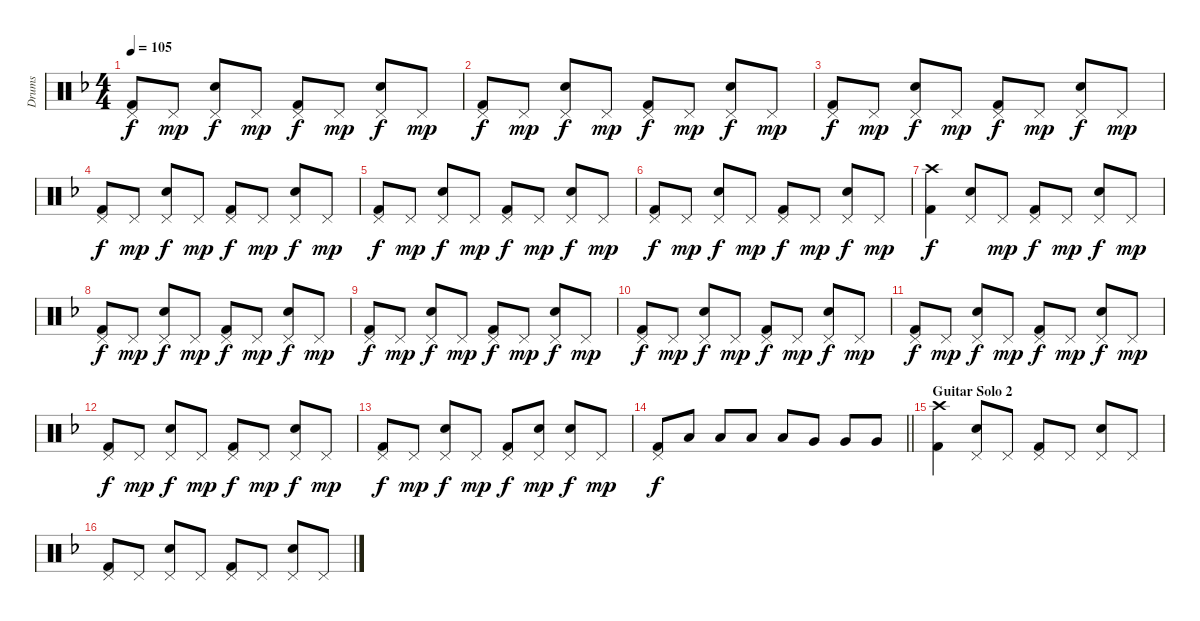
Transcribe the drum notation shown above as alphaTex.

\track ("Drums" "Drums") {instrument percussion}
\staff {score}
\articulation defaults
\ts (4 4)
\tempo 105
\clef neutral
\ks f
("Pedal Hi-Hat (hit)" "Kick (hit) 2").8{dy f} "Pedal Hi-Hat (hit)".8{dy mp} ("Pedal Hi-Hat (hit)" "Electric Snare (hit)").8{dy f} "Pedal Hi-Hat (hit)".8{dy mp} ("Pedal Hi-Hat (hit)" "Kick (hit) 2").8{dy f} "Pedal Hi-Hat (hit)".8{dy mp} ("Pedal Hi-Hat (hit)" "Electric Snare (hit)").8{dy f} "Pedal Hi-Hat (hit)".8{dy mp} |
("Pedal Hi-Hat (hit)" "Kick (hit) 2").8{dy f} "Pedal Hi-Hat (hit)".8{dy mp} ("Pedal Hi-Hat (hit)" "Electric Snare (hit)").8{dy f} "Pedal Hi-Hat (hit)".8{dy mp} ("Pedal Hi-Hat (hit)" "Kick (hit) 2").8{dy f} "Pedal Hi-Hat (hit)".8{dy mp} ("Pedal Hi-Hat (hit)" "Electric Snare (hit)").8{dy f} "Pedal Hi-Hat (hit)".8{dy mp} |
("Pedal Hi-Hat (hit)" "Kick (hit) 2").8{dy f} "Pedal Hi-Hat (hit)".8{dy mp} ("Pedal Hi-Hat (hit)" "Electric Snare (hit)").8{dy f} "Pedal Hi-Hat (hit)".8{dy mp} ("Pedal Hi-Hat (hit)" "Kick (hit) 2").8{dy f} "Pedal Hi-Hat (hit)".8{dy mp} ("Pedal Hi-Hat (hit)" "Electric Snare (hit)").8{dy f} "Pedal Hi-Hat (hit)".8{dy mp} |
("Pedal Hi-Hat (hit)" "Kick (hit) 2").8{dy f} "Pedal Hi-Hat (hit)".8{dy mp} ("Pedal Hi-Hat (hit)" "Electric Snare (hit)").8{dy f} "Pedal Hi-Hat (hit)".8{dy mp} ("Pedal Hi-Hat (hit)" "Kick (hit) 2").8{dy f} "Pedal Hi-Hat (hit)".8{dy mp} ("Pedal Hi-Hat (hit)" "Electric Snare (hit)").8{dy f} "Pedal Hi-Hat (hit)".8{dy mp} |
("Pedal Hi-Hat (hit)" "Kick (hit) 2").8{dy f} "Pedal Hi-Hat (hit)".8{dy mp} ("Pedal Hi-Hat (hit)" "Electric Snare (hit)").8{dy f} "Pedal Hi-Hat (hit)".8{dy mp} ("Pedal Hi-Hat (hit)" "Kick (hit) 2").8{dy f} "Pedal Hi-Hat (hit)".8{dy mp} ("Pedal Hi-Hat (hit)" "Electric Snare (hit)").8{dy f} "Pedal Hi-Hat (hit)".8{dy mp} |
("Pedal Hi-Hat (hit)" "Kick (hit) 2").8{dy f} "Pedal Hi-Hat (hit)".8{dy mp} ("Pedal Hi-Hat (hit)" "Electric Snare (hit)").8{dy f} "Pedal Hi-Hat (hit)".8{dy mp} ("Pedal Hi-Hat (hit)" "Kick (hit) 2").8{dy f} "Pedal Hi-Hat (hit)".8{dy mp} ("Pedal Hi-Hat (hit)" "Electric Snare (hit)").8{dy f} "Pedal Hi-Hat (hit)".8{dy mp} |
("Crash high (hit)" "Kick (hit) 2").4{dy f} ("Pedal Hi-Hat (hit)" "Electric Snare (hit)").8 "Pedal Hi-Hat (hit)".8{dy mp} ("Pedal Hi-Hat (hit)" "Kick (hit) 2").8{dy f} "Pedal Hi-Hat (hit)".8{dy mp} ("Pedal Hi-Hat (hit)" "Electric Snare (hit)").8{dy f} "Pedal Hi-Hat (hit)".8{dy mp} |
("Pedal Hi-Hat (hit)" "Kick (hit) 2").8{dy f} "Pedal Hi-Hat (hit)".8{dy mp} ("Pedal Hi-Hat (hit)" "Electric Snare (hit)").8{dy f} "Pedal Hi-Hat (hit)".8{dy mp} ("Pedal Hi-Hat (hit)" "Kick (hit) 2").8{dy f} "Pedal Hi-Hat (hit)".8{dy mp} ("Pedal Hi-Hat (hit)" "Electric Snare (hit)").8{dy f} "Pedal Hi-Hat (hit)".8{dy mp} |
("Pedal Hi-Hat (hit)" "Kick (hit) 2").8{dy f} "Pedal Hi-Hat (hit)".8{dy mp} ("Pedal Hi-Hat (hit)" "Electric Snare (hit)").8{dy f} "Pedal Hi-Hat (hit)".8{dy mp} ("Pedal Hi-Hat (hit)" "Kick (hit) 2").8{dy f} "Pedal Hi-Hat (hit)".8{dy mp} ("Pedal Hi-Hat (hit)" "Electric Snare (hit)").8{dy f} "Pedal Hi-Hat (hit)".8{dy mp} |
("Pedal Hi-Hat (hit)" "Kick (hit) 2").8{dy f} "Pedal Hi-Hat (hit)".8{dy mp} ("Pedal Hi-Hat (hit)" "Electric Snare (hit)").8{dy f} "Pedal Hi-Hat (hit)".8{dy mp} ("Pedal Hi-Hat (hit)" "Kick (hit) 2").8{dy f} "Pedal Hi-Hat (hit)".8{dy mp} ("Pedal Hi-Hat (hit)" "Electric Snare (hit)").8{dy f} "Pedal Hi-Hat (hit)".8{dy mp} |
("Pedal Hi-Hat (hit)" "Kick (hit) 2").8{dy f} "Pedal Hi-Hat (hit)".8{dy mp} ("Pedal Hi-Hat (hit)" "Electric Snare (hit)").8{dy f} "Pedal Hi-Hat (hit)".8{dy mp} ("Pedal Hi-Hat (hit)" "Kick (hit) 2").8{dy f} "Pedal Hi-Hat (hit)".8{dy mp} ("Pedal Hi-Hat (hit)" "Electric Snare (hit)").8{dy f} "Pedal Hi-Hat (hit)".8{dy mp} |
("Pedal Hi-Hat (hit)" "Kick (hit) 2").8{dy f} "Pedal Hi-Hat (hit)".8{dy mp} ("Pedal Hi-Hat (hit)" "Electric Snare (hit)").8{dy f} "Pedal Hi-Hat (hit)".8{dy mp} ("Pedal Hi-Hat (hit)" "Kick (hit) 2").8{dy f} "Pedal Hi-Hat (hit)".8{dy mp} ("Pedal Hi-Hat (hit)" "Electric Snare (hit)").8{dy f} "Pedal Hi-Hat (hit)".8{dy mp} |
("Pedal Hi-Hat (hit)" "Kick (hit) 2").8{dy f} "Pedal Hi-Hat (hit)".8{dy mp} ("Pedal Hi-Hat (hit)" "Electric Snare (hit)").8{dy f} "Pedal Hi-Hat (hit)".8{dy mp} ("Pedal Hi-Hat (hit)" "Kick (hit) 2").8{dy f} ("Pedal Hi-Hat (hit)" "Electric Snare (hit)").8{dy mp} ("Pedal Hi-Hat (hit)" "Electric Snare (hit)").8{dy f} "Pedal Hi-Hat (hit)".8{dy mp} |
\barLineRight lightlight
("Pedal Hi-Hat (hit)" "Kick (hit) 2").8{dy f} "Low Tom (hit)".8 "Low Tom (hit)".8 "Low Tom (hit)".8 "Low Tom (hit)".8 "Very Low Tom (hit)".8 "Very Low Tom (hit)".8 "Very Low Tom (hit)".8 |
\section ("" "Guitar Solo 2")
("Crash high (hit)" "Kick (hit) 2").4 ("Pedal Hi-Hat (hit)" "Electric Snare (hit)").8 "Pedal Hi-Hat (hit)".8 ("Pedal Hi-Hat (hit)" "Kick (hit) 2").8 "Pedal Hi-Hat (hit)".8 ("Pedal Hi-Hat (hit)" "Electric Snare (hit)").8 "Pedal Hi-Hat (hit)".8 |
("Pedal Hi-Hat (hit)" "Kick (hit) 2").8 "Pedal Hi-Hat (hit)".8 ("Pedal Hi-Hat (hit)" "Electric Snare (hit)").8 "Pedal Hi-Hat (hit)".8 ("Pedal Hi-Hat (hit)" "Kick (hit) 2").8 "Pedal Hi-Hat (hit)".8 ("Pedal Hi-Hat (hit)" "Electric Snare (hit)").8 "Pedal Hi-Hat (hit)".8
